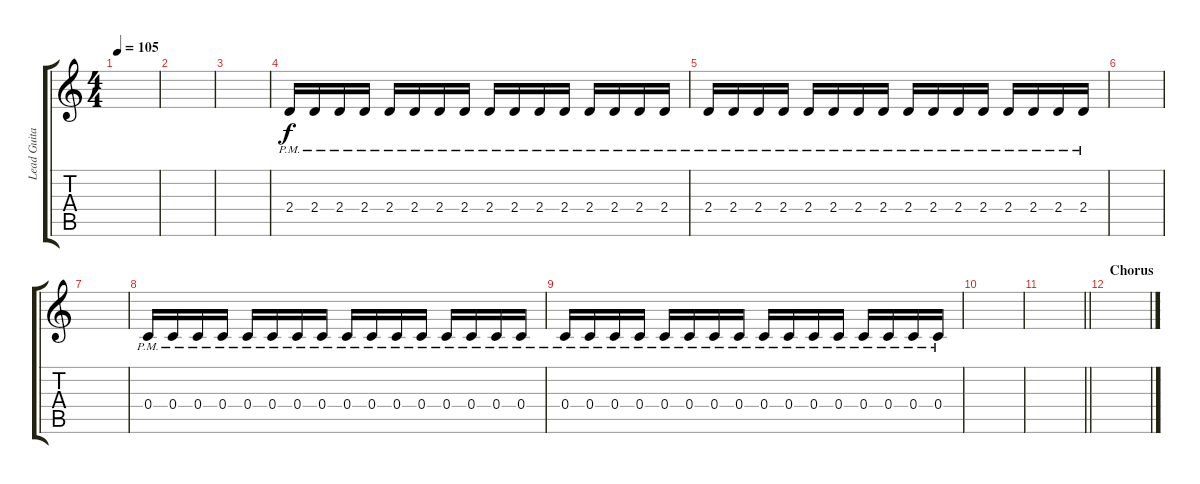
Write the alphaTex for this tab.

\track ("Lead Guitar " "Lead Guita") {instrument distortionguitar}
\staff {score tabs}
\tuning (D4 A3 F3 C3 G2 C2) {hide}
\ts (4 4)
\tempo 105
\clef g2
\ks c
|
|
|
2.4{pm}.16 2.4{pm}.16 2.4{pm}.16 2.4{pm}.16 2.4{pm}.16 2.4{pm}.16 2.4{pm}.16 2.4{pm}.16 2.4{pm}.16 2.4{pm}.16 2.4{pm}.16 2.4{pm}.16 2.4{pm}.16 2.4{pm}.16 2.4{pm}.16 2.4{pm}.16 |
2.4{pm}.16 2.4{pm}.16 2.4{pm}.16 2.4{pm}.16 2.4{pm}.16 2.4{pm}.16 2.4{pm}.16 2.4{pm}.16 2.4{pm}.16 2.4{pm}.16 2.4{pm}.16 2.4{pm}.16 2.4{pm}.16 2.4{pm}.16 2.4{pm}.16 2.4{pm}.16 |
|
|
0.4{pm}.16 0.4{pm}.16 0.4{pm}.16 0.4{pm}.16 0.4{pm}.16 0.4{pm}.16 0.4{pm}.16 0.4{pm}.16 0.4{pm}.16 0.4{pm}.16 0.4{pm}.16 0.4{pm}.16 0.4{pm}.16 0.4{pm}.16 0.4{pm}.16 0.4{pm}.16 |
0.4{pm}.16 0.4{pm}.16 0.4{pm}.16 0.4{pm}.16 0.4{pm}.16 0.4{pm}.16 0.4{pm}.16 0.4{pm}.16 0.4{pm}.16 0.4{pm}.16 0.4{pm}.16 0.4{pm}.16 0.4{pm}.16 0.4{pm}.16 0.4{pm}.16 0.4{pm}.16 |
|
\barLineRight lightlight
|
\section ("" "Chorus")
